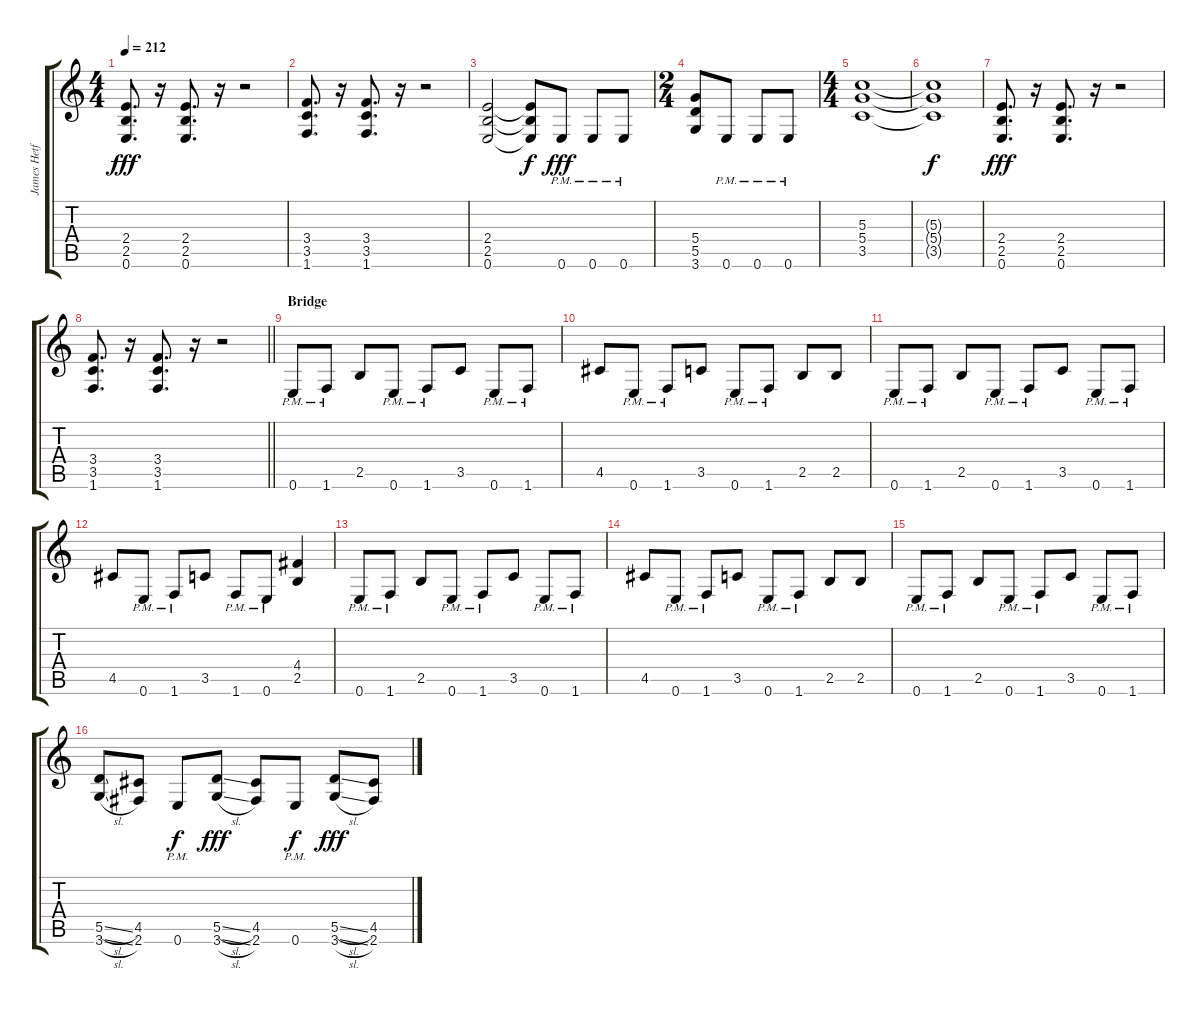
\track ("James Hetfield" "James Hetf") {instrument distortionguitar}
\staff {score tabs}
\tuning (E4 B3 G3 D3 A2 E2) {hide}
\ts (4 4)
\tempo 212
\clef g2
\ks c
(2.4 2.5 0.6).8{d dy fff} r.16 (2.4 2.5 0.6).8{d} r.16 r.2 |
(3.4 3.5 1.6).8{d} r.16 (3.4 3.5 1.6).8{d} r.16 r.2 |
(2.4 2.5 0.6).2 (2.4{t} 2.5{t} 0.6{t}).8{dy f} 0.6{pm}.8{dy fff} 0.6{pm}.8 0.6{pm}.8 |
\ts (2 4)
(5.4 5.5 3.6).8 0.6{pm}.8 0.6{pm}.8 0.6{pm}.8 |
\ts (4 4)
(5.3 5.4 3.5).1 |
(5.3{t} 5.4{t} 3.5{t}).1{dy f} |
(2.4 2.5 0.6).8{d dy fff} r.16 (2.4 2.5 0.6).8{d} r.16 r.2 |
\barLineRight lightlight
(3.4 3.5 1.6).8{d} r.16 (3.4 3.5 1.6).8{d} r.16 r.2 |
\section ("" "Bridge")
0.6{pm}.8 1.6{pm}.8 2.5.8 0.6{pm}.8 1.6{pm}.8 3.5.8 0.6{pm}.8 1.6{pm}.8 |
4.5.8 0.6{pm}.8 1.6{pm}.8 3.5.8 0.6{pm}.8 1.6{pm}.8 2.5.8 2.5.8 |
0.6{pm}.8 1.6{pm}.8 2.5.8 0.6{pm}.8 1.6{pm}.8 3.5.8 0.6{pm}.8 1.6{pm}.8 |
4.5.8 0.6{pm}.8 1.6{pm}.8 3.5.8 1.6{pm}.8 0.6{pm}.8 (4.4 2.5).4 |
0.6{pm}.8 1.6{pm}.8 2.5.8 0.6{pm}.8 1.6{pm}.8 3.5.8 0.6{pm}.8 1.6{pm}.8 |
4.5.8 0.6{pm}.8 1.6{pm}.8 3.5.8 0.6{pm}.8 1.6{pm}.8 2.5.8 2.5.8 |
0.6{pm}.8 1.6{pm}.8 2.5.8 0.6{pm}.8 1.6{pm}.8 3.5.8 0.6{pm}.8 1.6{pm}.8 |
(5.5{sl} 3.6{sl}).8 (4.5 2.6).8 0.6{pm}.8{dy f} (5.5{sl} 3.6{sl}).8{dy fff} (4.5 2.6).8 0.6{pm}.8{dy f} (5.5{sl} 3.6{sl}).8{dy fff} (4.5 2.6).8
